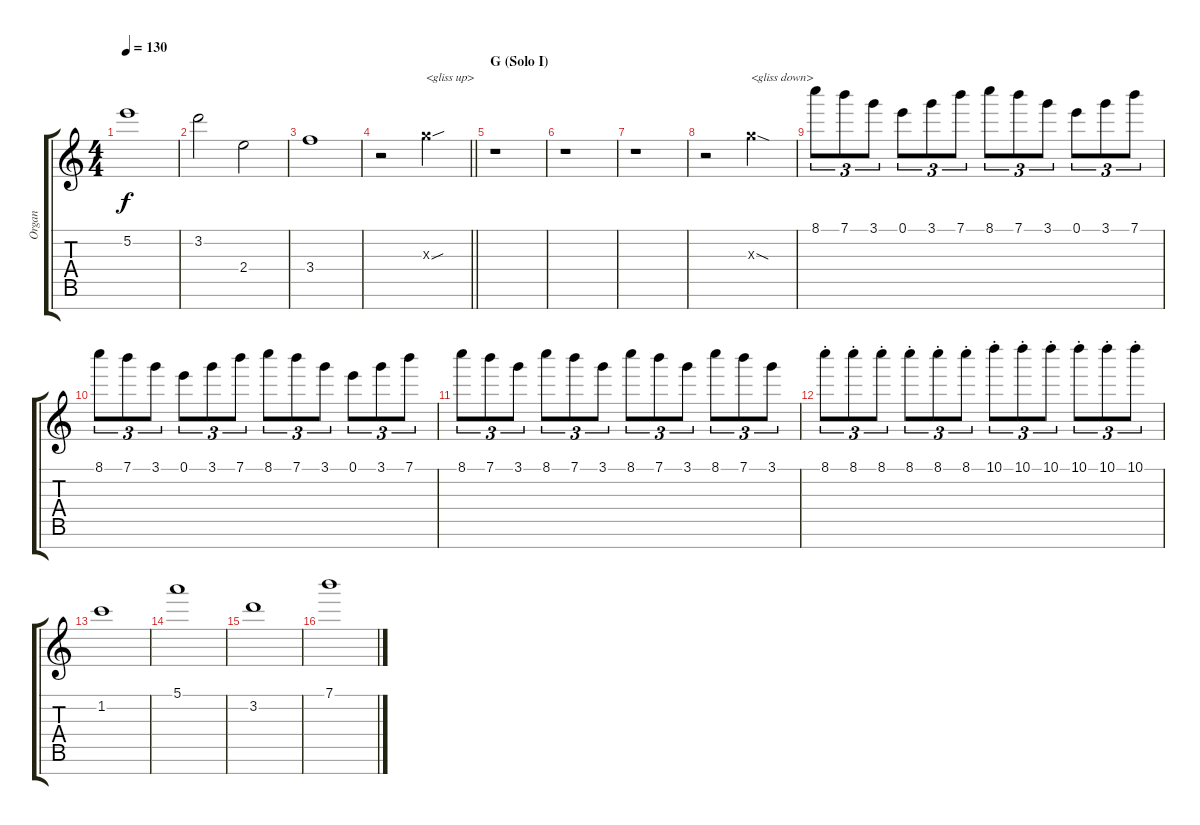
\track ("Organ" "Organ") {instrument rockorgan}
\staff {score tabs}
\tuning (E6 B5 G5 D5 A4 E4 B3) {hide}
\ts (4 4)
\tempo 130
\clef g2
\ks c
5.2.1{dy f} |
3.2.2 2.4.2 |
3.4.1 |
\barLineRight lightlight
r.2 0.3{sou x}.2{txt "<gliss up>"} |
\section ("" "G (Solo I)")
r.1 |
r.1 |
r.1 |
r.2 0.3{sod x}.2{txt "<gliss down>"} |
8.1.8{tu (3 2)} 7.1.8{tu (3 2)} 3.1.8{tu (3 2)} 0.1.8{tu (3 2)} 3.1.8{tu (3 2)} 7.1.8{tu (3 2)} 8.1.8{tu (3 2)} 7.1.8{tu (3 2)} 3.1.8{tu (3 2)} 0.1.8{tu (3 2)} 3.1.8{tu (3 2)} 7.1.8{tu (3 2)} |
8.1.8{tu (3 2)} 7.1.8{tu (3 2)} 3.1.8{tu (3 2)} 0.1.8{tu (3 2)} 3.1.8{tu (3 2)} 7.1.8{tu (3 2)} 8.1.8{tu (3 2)} 7.1.8{tu (3 2)} 3.1.8{tu (3 2)} 0.1.8{tu (3 2)} 3.1.8{tu (3 2)} 7.1.8{tu (3 2)} |
8.1.8{tu (3 2)} 7.1.8{tu (3 2)} 3.1.8{tu (3 2)} 8.1.8{tu (3 2)} 7.1.8{tu (3 2)} 3.1.8{tu (3 2)} 8.1.8{tu (3 2)} 7.1.8{tu (3 2)} 3.1.8{tu (3 2)} 8.1.8{tu (3 2)} 7.1.8{tu (3 2)} 3.1.8{tu (3 2)} |
8.1{st}.8{tu (3 2)} 8.1{st}.8{tu (3 2)} 8.1{st}.8{tu (3 2)} 8.1{st}.8{tu (3 2)} 8.1{st}.8{tu (3 2)} 8.1{st}.8{tu (3 2)} 10.1{st}.8{tu (3 2)} 10.1{st}.8{tu (3 2)} 10.1{st}.8{tu (3 2)} 10.1{st}.8{tu (3 2)} 10.1{st}.8{tu (3 2)} 10.1{st}.8{tu (3 2)} |
1.2.1 |
5.1.1 |
3.2.1 |
7.1.1
